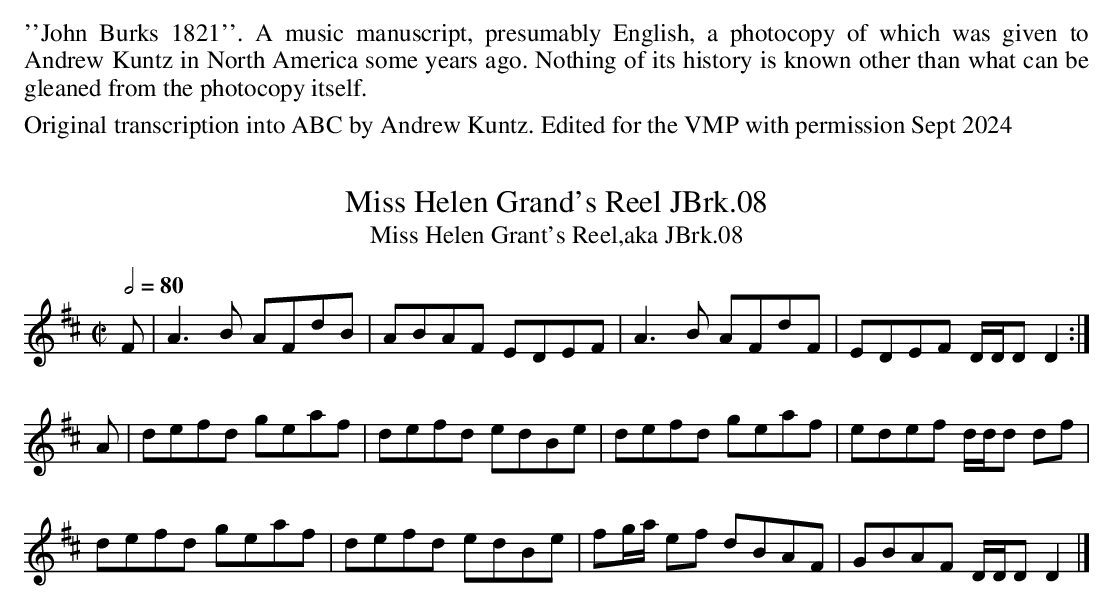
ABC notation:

X:1
T:Miss Helen Grand's Reel JBrk.08
Q:1/2=80
T:Miss Helen Grant's Reel,aka JBrk.08
M:C|
L:1/8
K:D
F|A3B AFdB|ABAF EDEF|A3B AFdF|EDEF D/D/D D2:|
A|defd geaf|defd edBe|defd geaf|edef d/d/d df|
defd geaf|defd edBe|fg/a/ ef dBAF|GBAF D/D/D D2|]
